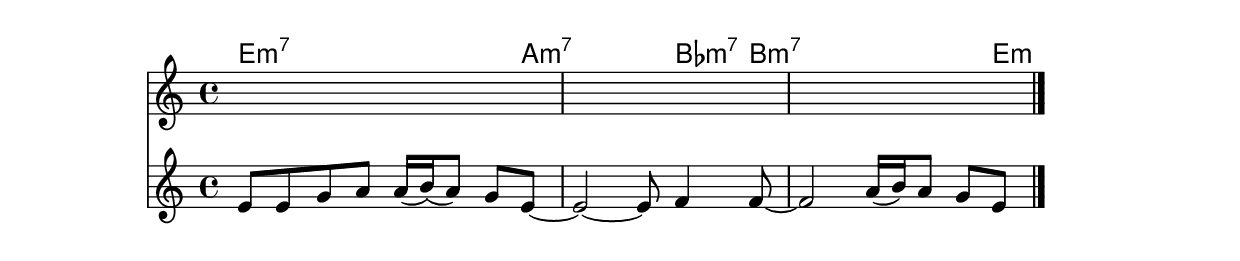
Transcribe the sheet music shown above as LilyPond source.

\version "1.9.4"
\header {

texidoc =


"@cindex improvisation


Noteheads for improvisation have a different shape.


" }


improOn = \notes {\translator Voice = impro }
improOff = \notes {\translator SquashVoice = melo }

global = \notes { s1*3 \bar "|." }

\score {
  <<
    \context ChordNames \chords {e8*7:m7 a2.:m7 bes4:m7 b1:m7 e8:m }
    \context Staff \notes <<
      \context SquashVoice = impro { \global }
      \context Voice = melo \transpose c c' {
	e8 e g a a16(bes)(a8) g \improOn e8
	~e2~e8 f4 fis8
	~fis2 \improOff a16(bes) a8 g e
      }
    >>
  >>
  \paper { 
    \translator {
      \VoiceContext
      \name SquashVoice
      \alias Voice
      \consists Pitch_squash_engraver
      squashedPosition = #0
      NoteHead \override #'style = #'slash
    }

    \translator {
      \VoiceContext
      \alias SquashVoice
    }
    
    \translator {
      \StaffContext
      \remove "Accidental_engraver"
      \accepts SquashVoice
    }
    raggedright = ##t
  }
}

